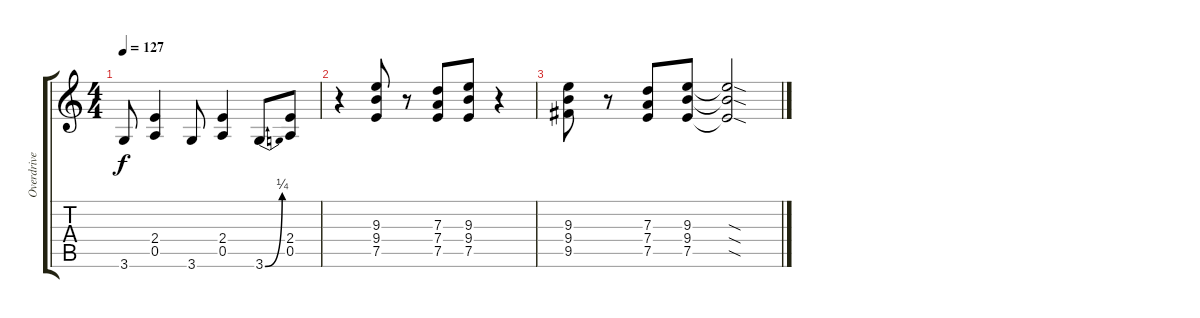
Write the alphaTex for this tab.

\track ("Overdrive Guitar" "Overdrive ") {instrument overdrivenguitar}
\staff {score tabs}
\tuning (E4 B3 G3 D3 A2 E2) {hide}
\ts (4 4)
\tempo 127
\clef g2
\ks c
3.6.8{dy f} (2.4 0.5).4 3.6.8 (2.4 0.5).4 3.6{be (bend 0 0 60 1)}.8 (2.4 0.5).8 |
r.4 (9.3 9.4 7.5).8 r.8 (7.3 7.4 7.5).8 (9.3 9.4 7.5).8 r.4 |
(9.3 9.4 9.5).8 r.8 (7.3 7.4 7.5).8 (9.3 9.4 7.5).8 (9.3{sod t} 9.4{sod t} 7.5{sod t}).2
